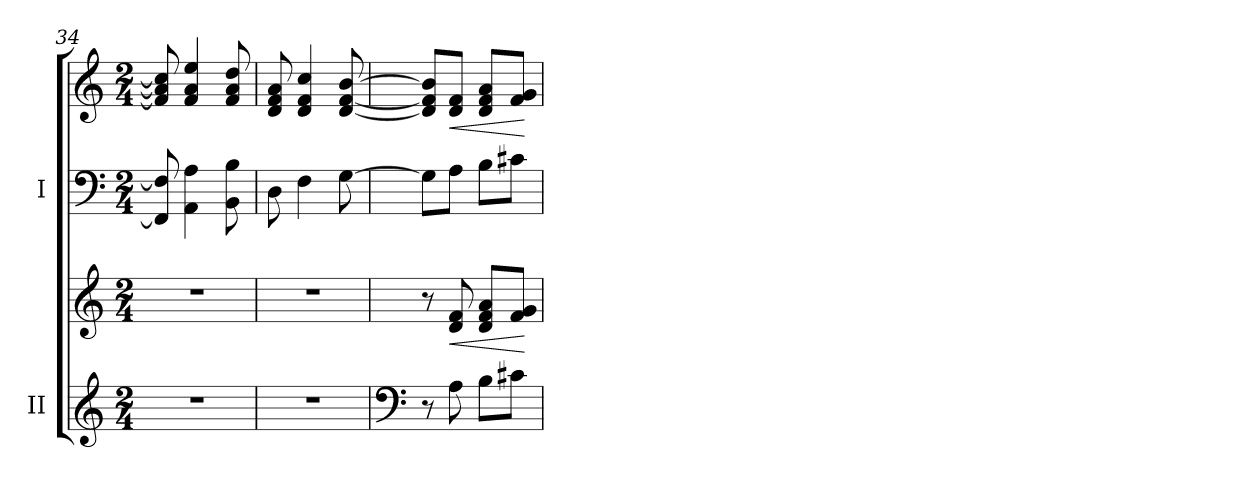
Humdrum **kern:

**kern	**kern	**dynam	**kern	**kern	**dynam
*part2	*part2	*part2	*part1	*part1	*part1
*staff4	*staff3	*staff3/4	*staff2	*staff1	*staff1/2
*I"II	*	*	*I"I	*	*
*I'II	*	*	*I'I	*	*
*clefG2	*clefG2	*	*clefF4	*clefG2	*
*k[]	*k[]	*	*k[]	*k[]	*
*M2/4	*M2/4	*	*M2/4	*M2/4	*
=34	=34	=34	=34	=34	=34
2r	2r	.	8FF/] 8F/]	8f/] 8a/] 8cc/]	.
.	.	.	4AA\ 4A\	4f/ 4a/ 4ee/	.
.	.	.	8BB\ 8B\	8f/ 8a/ 8dd/	.
=35	=35	=35	=35	=35	=35
2r	2r	.	8D\	8d/ 8f/ 8a/	.
.	.	.	4F\	4d/ 4f/ 4cc/	.
.	.	.	[8G\	[8d/ [8f/ [8b/	.
=36	=36	=36	=36	=36	=36
*clefF4	*	*	*	*	*
8r	8r	.	8G\L]	8d/] 8f/] 8b/]L	.
!	!	!LO:HP:b	!	!	!LO:HP:b
8A\	8d/ 8f/	<	8A\J	8d/ 8f/J	<
8B\L	8d/ 8f/ 8a/L	.	8B\L	8d/ 8f/ 8a/L	.
8c#X\J	8f/ 8g/J	.	8c#X\J	8f/ 8g/J	.
.	.	[	.	.	[
=	=	=	=	=	=
*-	*-	*-	*-	*-	*-
